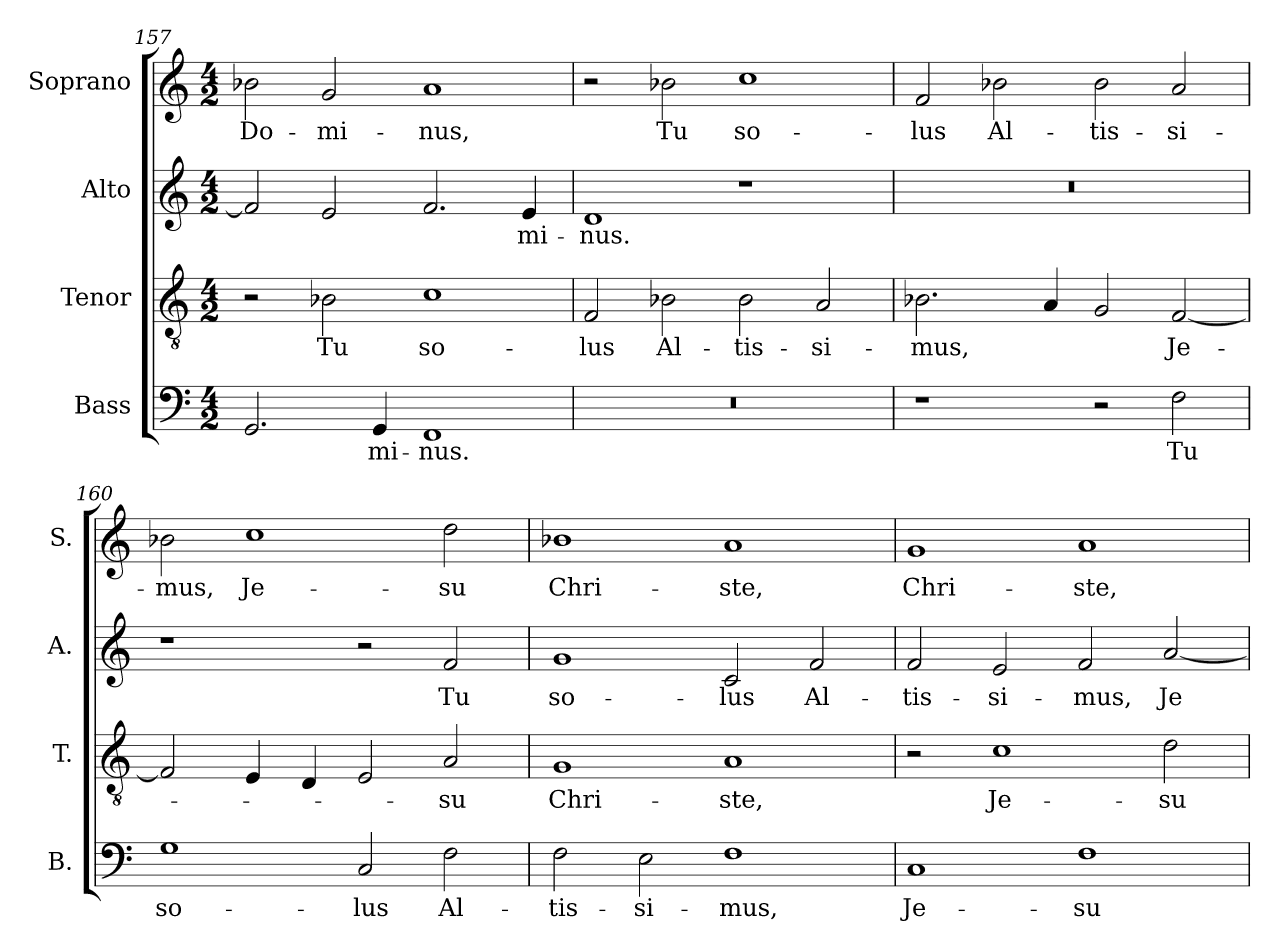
**kern	**text	**kern	**text	**kern	**text	**kern	**text
*part4	*part4	*part3	*part3	*part2	*part2	*part1	*part1
*staff4	*staff4	*staff3	*staff3	*staff2	*staff2	*staff1	*staff1
*I"Bass	*	*I"Tenor	*	*I"Alto	*	*I"Soprano	*
*I'B.	*	*I'T.	*	*I'A.	*	*I'S.	*
*clefF4	*	*clefGv2	*	*clefG2	*	*clefG2	*
*	*	*ITrd7c12	*	*	*	*	*
*k[]	*	*k[]	*	*k[]	*	*k[]	*
*C:	*	*C:	*	*C:	*	*C:	*
*M4/2	*	*M4/2	*	*M4/2	*	*M4/2	*
=157	=157	=157	=157	=157	=157	=157	=157
!	!	!	!	!	!	!	!LO:LY:b:color=#000000
2.GGi/	.	2r	.	2fi/]	.	2b-Xi\	Do-
!	!	!	!LO:LY:b:color=#000000	!	!	!	!
!	!	!	!	!	!	!	!LO:LY:b:color=#000000
.	.	2BB-Xi\	Tu	2ei/	.	2gi/	-mi-
!	!LO:LY:b:color=#000000	!	!	!	!	!	!
4GGi/	-mi-	.	.	.	.	.	.
!	!LO:LY:b:color=#000000	!	!	!	!	!	!
!	!	!	!LO:LY:b:color=#000000	!	!	!	!
!	!	!	!	!	!	!	!LO:LY:b:color=#000000
1FFi	-nus.	1Ci	so-	2.fi/	.	1ai	-nus,
!	!	!	!	!	!LO:LY:b:color=#000000	!	!
.	.	.	.	4ei/	-mi-	.	.
=158	=158	=158	=158	=158	=158	=158	=158
!LO:N:vis=1	!	!	!	!	!	!	!
!	!	!	!LO:LY:b:color=#000000	!	!	!	!
!	!	!	!	!	!LO:LY:b:color=#000000	!	!
0r	.	2FFi/	-lus	1di	-nus.	2r	.
!	!	!	!LO:LY:b:color=#000000	!	!	!	!
!	!	!	!	!	!	!	!LO:LY:b:color=#000000
.	.	2BB-Xi\	Al-	.	.	2b-Xi\	Tu
!	!	!	!LO:LY:b:color=#000000	!	!	!	!
!	!	!	!	!	!	!	!LO:LY:b:color=#000000
.	.	2BB-i\	-tis-	1r	.	1cci	so-
!	!	!	!LO:LY:b:color=#000000	!	!	!	!
.	.	2AAi/	-si-	.	.	.	.
=159	=159	=159	=159	=159	=159	=159	=159
!	!	!	!LO:LY:b:color=#000000	!LO:N:vis=1	!	!	!
!	!	!	!	!	!	!	!LO:LY:b:color=#000000
1r	.	2.BB-Xi\	-mus,	0r	.	2fi/	-lus
!	!	!	!	!	!	!	!LO:LY:b:color=#000000
.	.	.	.	.	.	2b-Xi\	Al-
.	.	4AAi/	.	.	.	.	.
!	!	!	!	!	!	!	!LO:LY:b:color=#000000
2r	.	2GGi/	.	.	.	2b-i\	-tis-
!	!LO:LY:b:color=#000000	!	!	!	!	!	!
!	!	!	!LO:LY:b:color=#000000	!	!	!	!
!	!	!	!	!	!	!	!LO:LY:b:color=#000000
2Fi\	Tu	[2FFi/	Je-	.	.	2ai/	-si-
=160	=160	=160	=160	=160	=160	=160	=160
!	!LO:LY:b:color=#000000	!	!	!	!	!	!
!	!	!	!	!	!	!	!LO:LY:b:color=#000000
1Gi	so-	2FFi/]	.	1r	.	2b-Xi\	-mus,
!	!	!	!	!	!	!	!LO:LY:b:color=#000000
.	.	4EEi/	.	.	.	1cci	Je-
.	.	4DDi/	.	.	.	.	.
!	!LO:LY:b:color=#000000	!	!	!	!	!	!
2Ci/	-lus	2EEi/	.	2r	.	.	.
!	!LO:LY:b:color=#000000	!	!	!	!	!	!
!	!	!	!LO:LY:b:color=#000000	!	!	!	!
!	!	!	!	!	!LO:LY:b:color=#000000	!	!
!	!	!	!	!	!	!	!LO:LY:b:color=#000000
2Fi\	Al-	2AAi/	-su	2fi/	Tu	2ddi\	-su
!!LO:LB:g=z
=161	=161	=161	=161	=161	=161	=161	=161
!	!LO:LY:b:color=#000000	!	!	!	!	!	!
!	!	!	!LO:LY:b:color=#000000	!	!	!	!
!	!	!	!	!	!LO:LY:b:color=#000000	!	!
!	!	!	!	!	!	!	!LO:LY:b:color=#000000
2Fi\	-tis-	1GGi	Chri-	1gi	so-	1b-Xi	Chri-
!	!LO:LY:b:color=#000000	!	!	!	!	!	!
2Ei\	-si-	.	.	.	.	.	.
!	!LO:LY:b:color=#000000	!	!	!	!	!	!
!	!	!	!LO:LY:b:color=#000000	!	!	!	!
!	!	!	!	!	!LO:LY:b:color=#000000	!	!
!	!	!	!	!	!	!	!LO:LY:b:color=#000000
1Fi	-mus,	1AAi	-ste,	2ci/	-lus	1ai	-ste,
!	!	!	!	!	!LO:LY:b:color=#000000	!	!
.	.	.	.	2fi/	Al-	.	.
=162	=162	=162	=162	=162	=162	=162	=162
!	!LO:LY:b:color=#000000	!	!	!	!	!	!
!	!	!	!	!	!LO:LY:b:color=#000000	!	!
!	!	!	!	!	!	!	!LO:LY:b:color=#000000
1Ci	Je-	2r	.	2fi/	-tis-	1gi	Chri-
!	!	!	!LO:LY:b:color=#000000	!	!	!	!
!	!	!	!	!	!LO:LY:b:color=#000000	!	!
.	.	1Ci	Je-	2ei/	-si-	.	.
!	!LO:LY:b:color=#000000	!	!	!	!	!	!
!	!	!	!	!	!LO:LY:b:color=#000000	!	!
!	!	!	!	!	!	!	!LO:LY:b:color=#000000
1Fi	-su	.	.	2fi/	-mus,	1ai	-ste,
!	!	!	!LO:LY:b:color=#000000	!	!	!	!
!	!	!	!	!	!LO:LY:b:color=#000000	!	!
.	.	2Di\	-su	[2ai/	Je-	.	.
=	=	=	=	=	=	=	=
*-	*-	*-	*-	*-	*-	*-	*-
